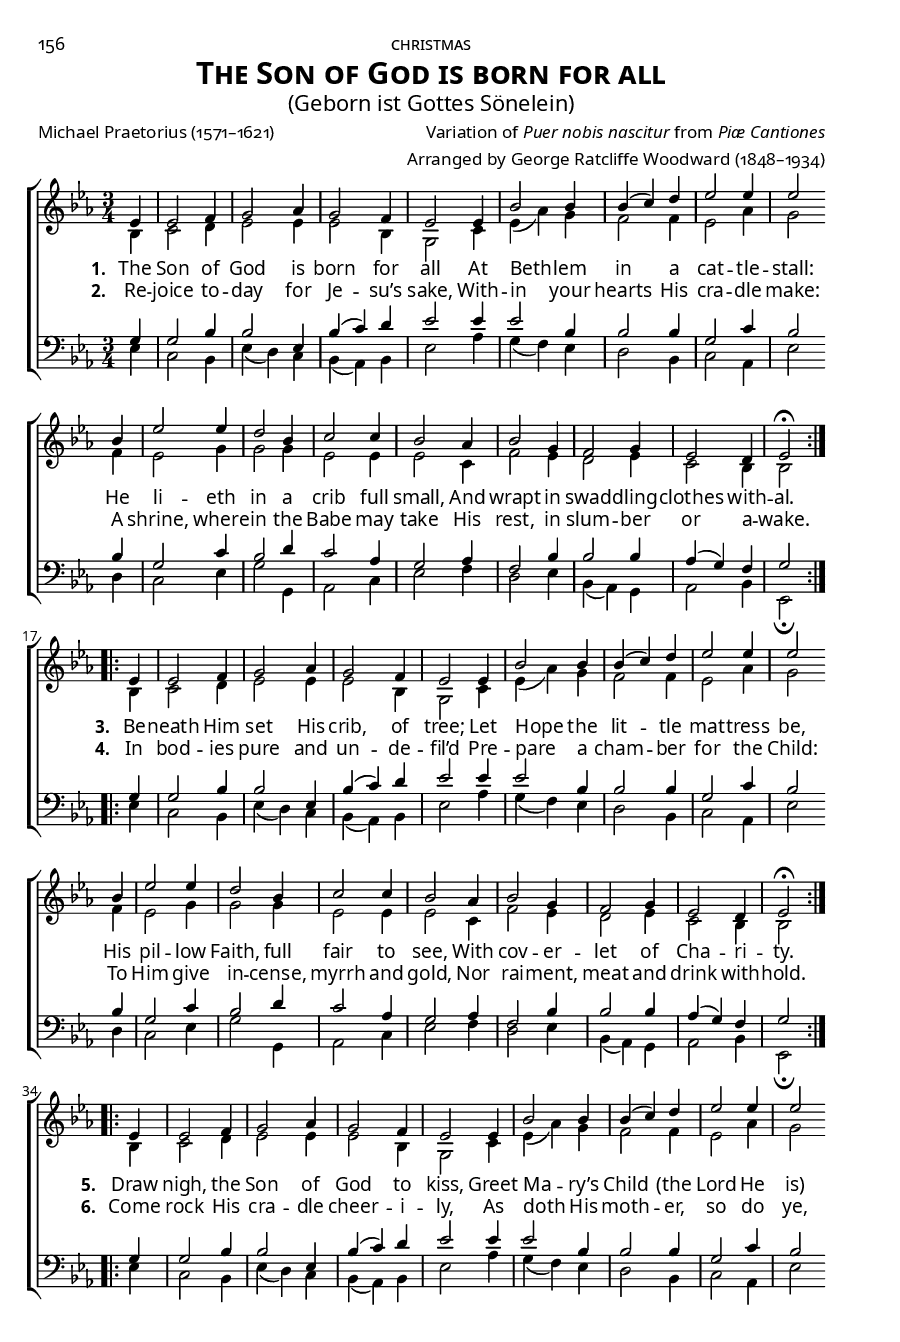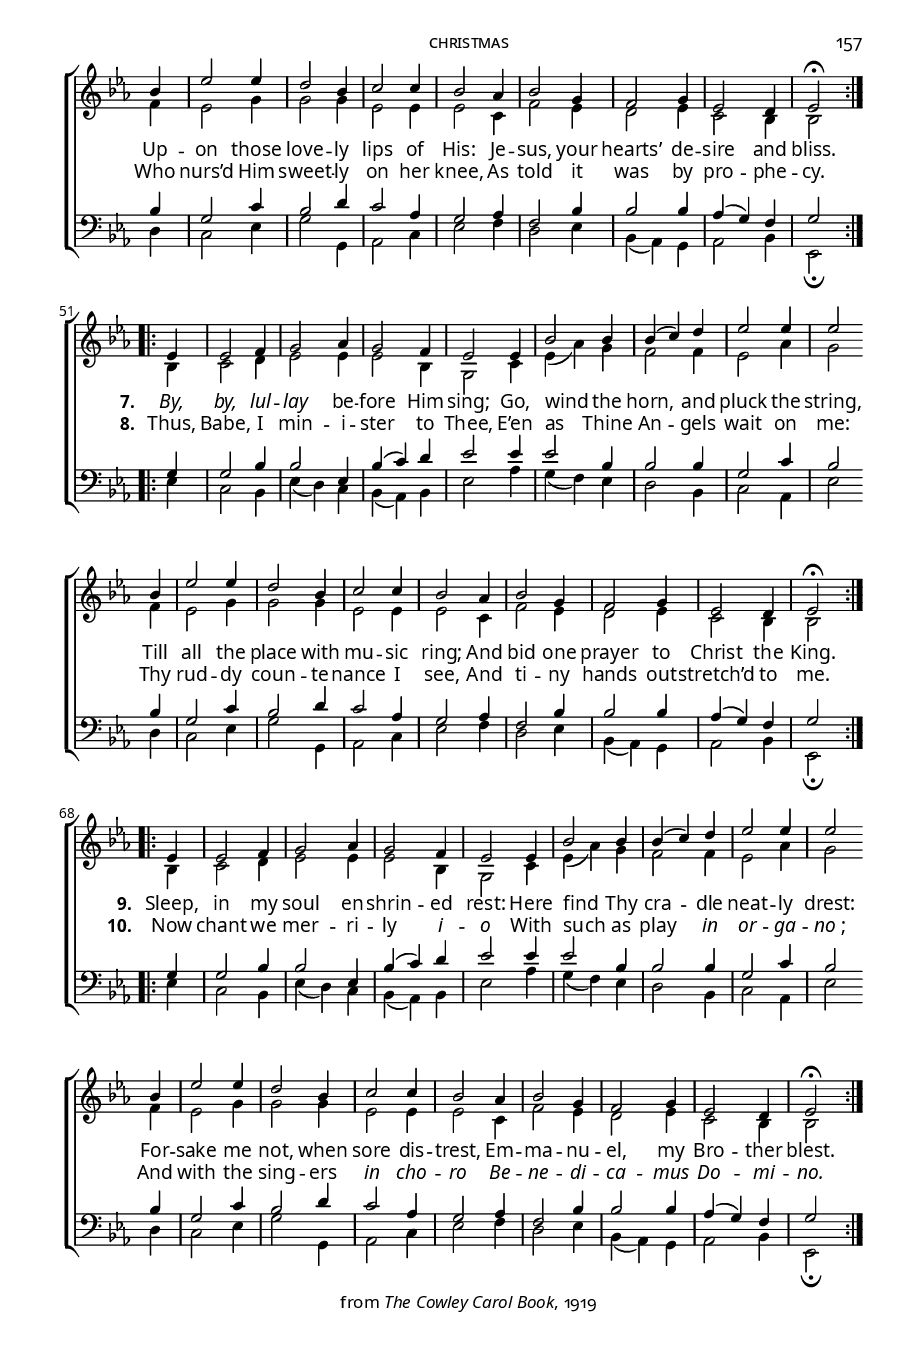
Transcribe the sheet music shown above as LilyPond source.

\version "2.14.2"
\include "util.ly"
\header {
  title = \markup{\override #'(font-name . "Garamond Premier Pro Semibold"){ \abs-fontsize #15 \smallCapsOldStyle"The Son of God is born for all"}}
  subtitle = \markup{\override #'(font-name . "Garamond Premier Pro"){ \abs-fontsize #10.5 "(Geborn ist Gottes Sönelein)"}}
  poet = \markup\oldStyleNum"Michael Praetorius (1571–1621)"
  composer = \markup{"Variation of" \italic"Puer nobis nascitur" from \italic "Piæ Cantiones"}
  arranger = \markup\oldStyleNum"Arranged by George Ratcliffe Woodward (1848–1934)"
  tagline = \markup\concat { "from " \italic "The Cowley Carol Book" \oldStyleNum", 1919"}
}
\paper {
  %print-all-headers = ##t
  paper-height = 9\in
  paper-width = 6\in
  indent = 0\in
  %system-system-spacing = #'((basic-distance . 10) (padding . 0))
  system-system-spacing =
    #'((basic-distance . 0)
       (minimum-distance . 0)
       (padding . -5)
       (stretchability . 100))
  ragged-last-bottom = ##f
  ragged-bottom = ##f
  two-sided = ##t
  inner-margin = 0.5\in
  outer-margin = 0.25\in
  top-margin = 0.25\in
  bottom-margin = 0.25\in
  first-page-number = #156
  print-first-page-number = ##t
  headerLine = \markup{\override #'(font-name . "Garamond Premier Pro") \smallCapsOldStyle"christmas"}
  oddHeaderMarkup = \markup\fill-line{
     \override #'(font-name . "Garamond Premier Pro")\abs-fontsize #8.5
     \combine 
        \fill-line{"" \on-the-fly #print-page-number-check-first
        \oldStylePageNum""
        }
        \fill-line{\headerLine}
  }
  evenHeaderMarkup = \markup {
     \override #'(font-name . "Garamond Premier Pro")\abs-fontsize #8.5
     \combine
        \on-the-fly #print-page-number-check-first
        \oldStylePageNum""
        \fill-line{\headerLine}
  }
}
#(set-global-staff-size 15) \paper{ #(define fonts (make-pango-font-tree "GoudyOlSt BT" "Garamond Premier Pro" "Garamond Premier Pro" (/ 15 20))) }
global = {
  \key ees \major
  \time 3/4
  \autoBeamOff
  \override DynamicLineSpanner #'staff-padding = #0.0
  \override DynamicLineSpanner #'Y-extent = #'(-1 . 1)
}

sopMusic = \relative c' {
  \repeat volta 3 {
    \partial 4 ees4 |
    ees2 f4 |
    g2 aes4 |
    g2 f4 |
    ees2 \bar "" ees4 |
    bes'2 bes4 |
    
    bes4( c) d |
    ees2 ees4 |
    ees2 \bar "" \break bes4 |
    ees2 ees4 |
    d2 bes4 |
    
    c2 c4 |
    bes2 \bar "" aes4 |
    bes2 g4 |
    f2 g4 |
    ees2 d4 |
    \partial 2 ees2\fermata \break
  }
}
sopWords = \lyricmode {
  
}

altoMusic = \relative c' {
  bes4 |
  c2 d4 |
  ees2 ees4 |
  ees2 bes4 |
  g2 c4 |
  ees( aes) g |
  
  f2 f4 |
  ees2 aes4 |
  g2 f4 |
  ees2 g4 |
  g2 g4 |
  
  ees2 ees4 |
  ees2 c4 |
  f2 ees4 |
  d2 ees4 |
  c2 bes4 |
  bes2
}
altoWords = \lyricmode {
  \dropLyricsIX
  \set stanza = #"1. "
  The Son of God is born for all
  At Beth -- lem in a cat -- tle -- stall:
  He li -- eth in a crib full small,
  And wrapt in swad -- dling -- clothes with -- al.
  
  \set stanza = #"3. "
  Be -- neath Him set His crib, of tree;
  Let Hope the lit -- tle mat -- tress be,
  His pil -- low Faith, full fair to see,
  With cov -- er -- let of Cha -- ri -- ty.
  
  \set stanza = #"5. "
  Draw nigh, the Son of God to kiss,
  Greet Ma -- ry’s Child "(the" Lord He is)
  Up -- on those love -- ly lips of His:
  Je -- sus, your hearts’ de -- sire and bliss.
  
  \set stanza = #"7. "
  \markup\italic By, \markup\italic by, \markup\italic lul -- \markup\italic lay be -- fore Him sing;
  Go, wind the horn, and pluck the string,
  Till all the place with mu -- sic ring;
  And bid one prayer to Christ the King.
  
  \set stanza = #"9. "
  Sleep, in my soul en -- shrin -- ed rest:
  Here find Thy cra -- dle neat -- ly drest:
  For -- sake me not, when sore dis -- trest,
  Em -- ma -- nu -- el, my Bro -- ther blest.
}
altoWordsII = \lyricmode {
  \dropLyricsIX
  \set stanza = #"2. "
  Re -- joice to -- day for Je -- su’s sake,
  With -- in your hearts His cra -- dle make:
  A shrine, where -- in the Babe may take
  His rest, in slum -- ber or a -- wake.
  
  
  \set stanza = #"4. "
  In bod -- ies pure and un -- de -- fil’d
  Pre -- pare a cham -- ber for the Child:
  To Him give in -- cense, myrrh and gold,
  Nor rai -- ment, meat and drink with -- hold.
  
  \set stanza = #"6. "
  Come rock His cra -- dle cheer -- i -- ly,
  As doth His moth -- er, so do ye,
  Who nurs’d Him sweet -- ly on her knee,
  As told it was by pro -- phe -- cy.
  
  \set stanza = #"8. "
  Thus, Babe, I min -- i -- ster to Thee,
  E’en as Thine An -- gels wait on me:
  Thy rud -- dy coun -- te -- nance I see,
  And ti -- ny hands out -- stretch’d to me.
  
  \set stanza = #"10. "
  Now chant we mer -- ri -- ly \markup\italic i -- \markup\italic o
  With such as play \markup\italic in \markup\italic or -- \markup\italic ga -- \markup{\italic "no" ";"}
  And with the sing -- ers \markup\italic in \markup\italic cho -- \markup\italic ro
  \markup\italic Be -- \markup\italic ne -- \markup\italic di -- \markup\italic ca -- \markup\italic mus \markup\italic Do -- \markup\italic mi -- \markup\italic no.
}
altoWordsIII = \lyricmode {
}
altoWordsIV = \lyricmode {
  
}
altoWordsV = \lyricmode {
  
}
altoWordsVI = \lyricmode {
  \set stanza = #"6. "
  \set ignoreMelismata = ##t
}
tenorMusic = \relative c' {
  g4 |
  g2 bes4 |
  bes2 ees,4 |
  bes'( c) d |
  ees2 ees4 |
  ees2 bes4 |
  
  bes2 bes4 |
  g2 c4 |
  bes2 bes4 |
  g2 c4 |
  bes2 d4 |
  
  c2 aes4 |
  g2 aes4 |
  f2 bes4 |
  bes2 bes4 |
  aes( g) f |
  g2
}
tenorWords = \lyricmode {

}

bassMusic = \relative c {
  ees4 |
  c2 bes4 |
  ees( d) c |
  bes( aes) bes |
  ees2 aes4 |
  g( f) ees |
  
  d2 bes4 |
  c2 aes4 |
  ees'2 d4 |
  c2 ees4 |
  g2 g,4 |
  
  aes2 c4 |
  ees2 f4 |
  d2 ees4 |
  bes( aes) g |
  aes2 bes4 |
  ees,2\fermata
}
bassWords = \lyricmode {

}

pianoRH = \relative c' {
  
}
pianoLH = \relative c' {
  
}

\score {
  <<
   \new ChoirStaff <<
    \new Staff = women <<
      \new Voice = "sopranos" { \voiceOne << \global \repeat unfold 5 \sopMusic >> }
      \new Voice = "altos" { \voiceTwo << \global \repeat unfold 5 \altoMusic >> }
    >>
    \new Lyrics \with { alignAboveContext = #"women" \override VerticalAxisGroup #'nonstaff-relatedstaff-spacing = #'((basic-distance . 1))} \lyricsto "sopranos" \sopWords
    \new Lyrics = "altosVI"  \with { alignBelowContext = #"women" } \lyricsto "altos" \altoWordsVI
    \new Lyrics = "altosV"  \with { alignBelowContext = #"women" } \lyricsto "altos" \altoWordsV
    \new Lyrics = "altosIV"  \with { alignBelowContext = #"women" } \lyricsto "altos" \altoWordsIV
    \new Lyrics = "altosIII"  \with { alignBelowContext = #"women" } \lyricsto "altos" \altoWordsIII
    \new Lyrics = "altosII"  \with { alignBelowContext = #"women" } \lyricsto "altos" \altoWordsII
    \new Lyrics = "altos"  \with { alignBelowContext = #"women" \override VerticalAxisGroup #'nonstaff-relatedstaff-spacing = #'((padding . -0.5))} \lyricsto "altos" \altoWords
   \new Staff = men <<
      \clef bass
      \new Voice = "tenors" { \voiceOne << \global \repeat unfold 5 \tenorMusic >> }
      \new Voice = "basses" { \voiceTwo << \global \repeat unfold 5 \bassMusic >> }
    >>
    \new Lyrics \with { alignAboveContext = #"men" \override VerticalAxisGroup #'nonstaff-relatedstaff-spacing = #'((basic-distance . 1)) } \lyricsto "tenors" \tenorWords
    \new Lyrics \with { alignBelowContext = #"men" \override VerticalAxisGroup #'nonstaff-relatedstaff-spacing = #'((basic-distance . 1)) } \lyricsto "basses" \bassWords
  >>
%    \new PianoStaff << \new Staff { \new Voice { \pianoRH } } \new Staff { \clef "bass" \pianoLH } >>
  >>
  \layout {
    \context {
      \Score
      %\override SpacingSpanner #'base-shortest-duration = #(ly:make-moment 1 8)
      %\override SpacingSpanner #'common-shortest-duration = #(ly:make-moment 1 4)
    }
    \context {
      % Remove all empty staves
      % \Staff \RemoveEmptyStaves \override VerticalAxisGroup #'remove-first = ##t
    }
  }
}
